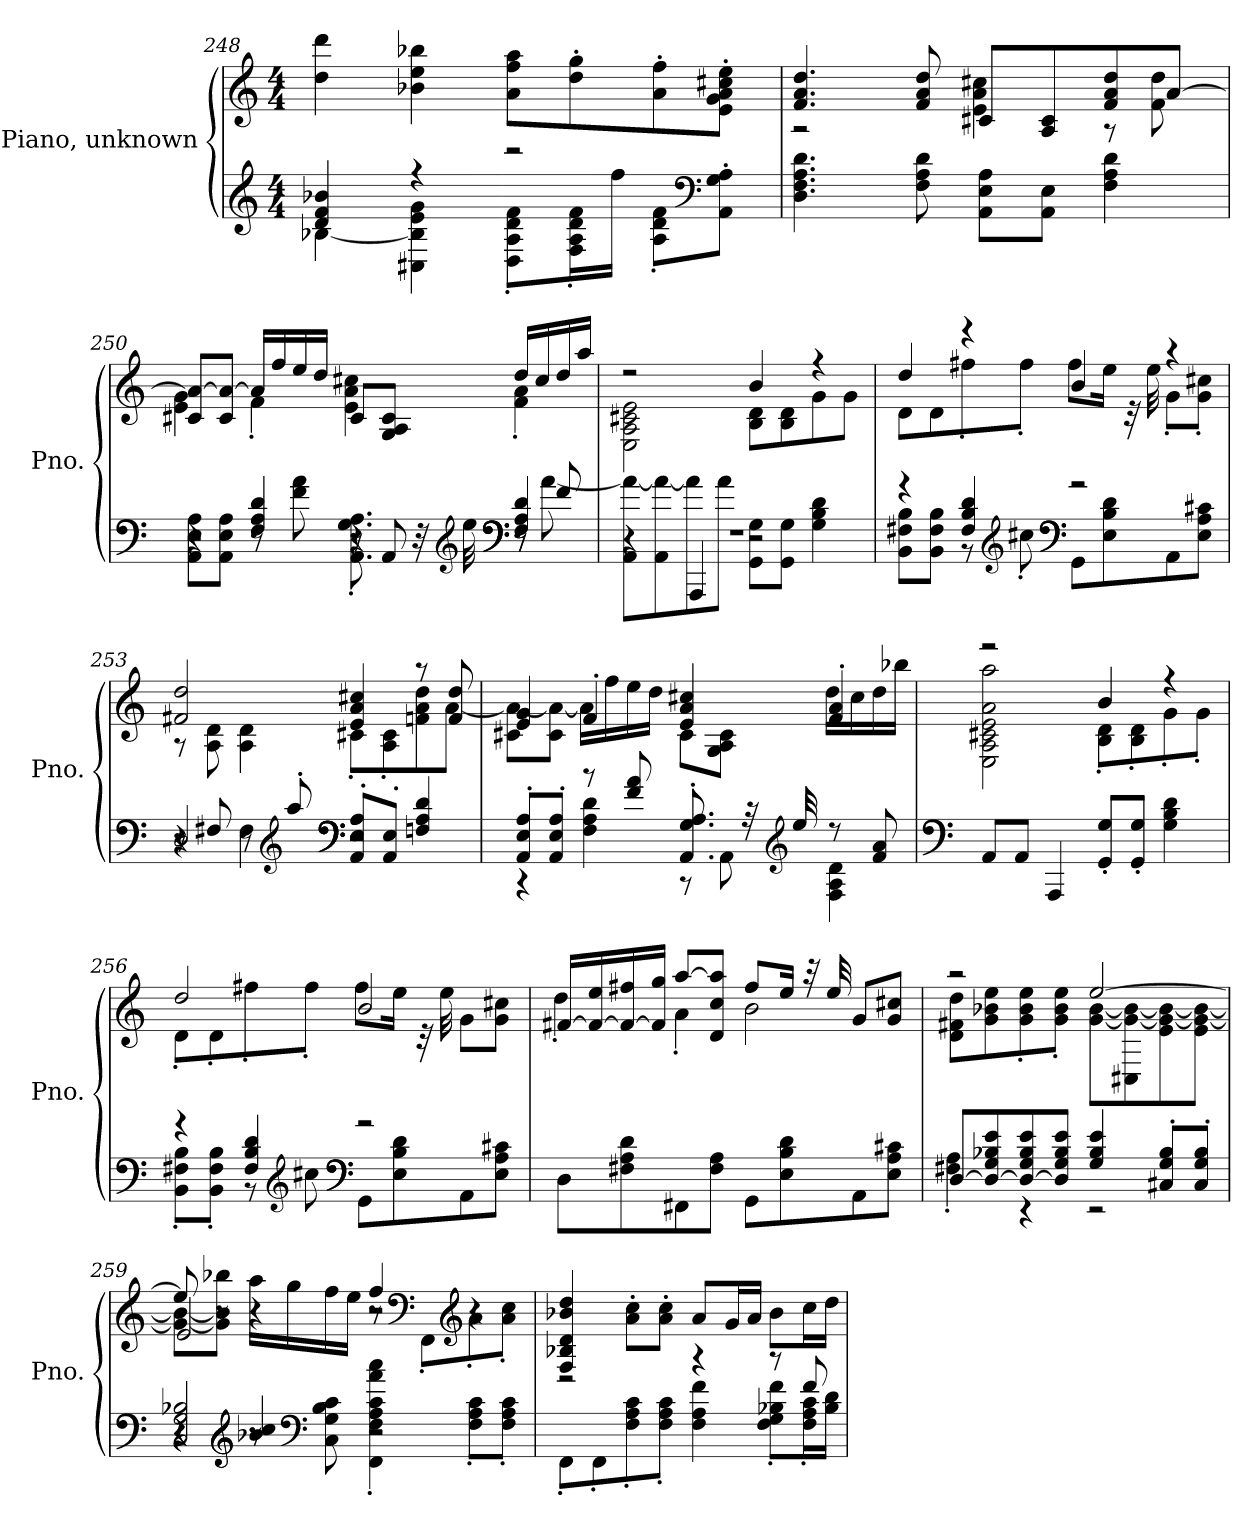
**kern	**kern
*part1	*part1
*staff2	*staff1
*I"Piano, unknown	*
*I'Pno.	*
!!LO:PB:g=z
*clefG2	*clefG2
*k[]	*k[]
*M4/4	*M4/4
=248	=248
*^	*
4d/ 4f/ 4b-X/	[4B-X\	4dd\ 4ddd\
4r	4C#X\ 4B-\] 4e\ 4g\	4b-X\ 4ee\ 4bb-X\
2r	8D\' 8A\' 8d\' 8f\'L	8a\ 8ff\ 8aa\L
.	16F\' 16A\' 16d\' 16f\'L	8dd\' 8gg\'
.	16ff\JJ	.
.	8A\' 8d\' 8f\'L	8a\' 8ff\'
*clefF4	*	*
.	8AA\' 8G\' 8A\'J	8e\' 8g\' 8a\' 8cc#X\' 8ee\'J
*v	*v	*
=249	=249
*	*^
4.D\ 4.F\ 4.A\ 4.d\	4.f/ 4.a/ 4.dd/	2r
8F\ 8A\ 8d\	8f/ 8a/ 8dd/	.
8AA\ 8E\ 8A\L	8c#X/L	4e\ 4a\ 4cc#X\
8AA\ 8E\J	8A/ 8c#/	.
4F\ 4A\ 4d\	8f/ 8a/ 8dd/	8r
.	[8a/J	8f\ 8dd\
=250	=250	=250
*^	*	*
*	*^	*	*
2r	8AA\ 8E\ 8A\L	4r	8c#X/ 8a/_L	4e\ 4g\
.	8AA\ 8E\ 8A\J	.	8c#/ 8a/_J	.
.	8r	4F/ 4A/ 4d/	16a/LL]	4f'\
.	.	.	16ff/	.
.	8f\ 8a\	.	16ee/	.
.	.	.	16dd/JJ	.
4r	8.AA\' 8.G\' 8.A\'	8r	8c#/L	4e\ 4a\ 4cc#X\
.	.	8AA/	8G/ 8A/ 8c#/J	.
.	32r	.	.	.
*clefG2	*	*	*	*
.	32ee\	.	.	.
*clefF4	*	*	*	*
8r	8r	4F/ 4A/ 4d/	16dd/LL	4f\' 4a\'
.	.	.	16cc#/	.
8f/	[8a\	.	16dd/	.
.	.	.	16aa/JJ	.
!!LO:LB:g=z	!!
=251	=251	=251	=251	=251
1r	8AA\ 8a\_L	4r	2r	2E\ 2A\ 2c#X\ 2e\
.	8AA\ 8a\_	.	.	.
.	8a\]	4AAA/	.	.
.	8a\J	.	.	.
.	8GG\ 8G\L	2r	4b/	8B\ 8d\L
.	8GG\ 8G\J	.	.	8B\ 8d\
.	4G\ 4B\ 4d\	.	4r	8g\
.	.	.	.	8g\J
*	*v	*v	*	*
=252	=252	=252	=252
4r	8BB\ 8F#X\ 8B\L	4dd/	8d\L
.	8BB\ 8F#\ 8B\J	.	8d\
4F#/ 4B/ 4d/	8r	4r	8ff#X'\
*clefG2	*	*	*
.	8cc#X'\	.	8ff#'\J
*clefF4	*	*	*
2r	8GG\L	4b/	8ff#\L
.	8E\ 8B\ 8d\	.	16ee\Jk
.	.	.	32r
.	.	.	32ee\
.	8AA\	4r	8g'\L
.	8E\ 8A\ 8c#X\J	.	8g\' 8cc#X\'J
=253	=253	=253	=253
*	*^	*	*
8r	4r	2D/	2f#X/ 2dd/	8r
8F#X/	.	.	.	8A\ 8d\
8r	4F#\	.	.	4A\ 4d\
*clefG2	*	*	*	*
8aa'/	.	.	.	.
*clefF4	*	*	*	*
8AA/' 8E/' 8A/'L	2r	2r	4e/ 4a/ 4cc#X/	8c#X'\L
8AA/' 8E/'J	.	.	.	8A\' 8c#\'
4Fn/ 4A/ 4d/	.	.	8r	8fn\ 8a\ 8dd\
.	.	.	8f/ 8dd/	[8a\J
*	*v	*v	*	*
!!LO:LB:g=z	!!
=254	=254	=254	=254
8AA/' 8E/' 8A/'L	4r	4e/ 4g/	8c#X\ 8a\_L
8AA/' 8E/' 8A/'J	.	.	8c#\ 8a\_J
8r	4F\ 4A\ 4d\	4f'/	16a\LL]
.	.	.	16ff\
8f/ 8a/	.	.	16ee\
.	.	.	16dd\JJ
8.AA/' 8.G/' 8.A/'	8r	4e/ 4a/ 4cc#X/	8c#\L
.	8AA\	.	8G\ 8A\ 8c#\J
32r	.	.	.
*clefG2	*	*	*
32ee/	.	.	.
8r	4F\ 4A\ 4d\	4f/' 4a/'	16dd\LL
.	.	.	16cc#\
8f/ 8a/	.	.	16dd\
.	.	.	16bb-X\JJ
*v	*v	*	*
=255	=255	=255
*clefF4	*	*
8AA/L	2r	2E\ 2A\ 2c#X\ 2e\ 2a\ 2aa\
8AA/J	.	.
4AAA/	.	.
8GG/' 8G/'L	4b/	8B\' 8d\'L
8GG/' 8G/'J	.	8B\' 8d\'
4G\ 4B\ 4d\	4r	8g'\
.	.	8g'\J
!!LO:LB:g=z	!!
=256	=256	=256
*^	*	*
4r	8BB\' 8F#X\' 8B\'L	2dd/	8d'\L
.	8BB\' 8F#\' 8B\'J	.	8d'\
4F#/ 4B/ 4d/	8r	.	8ff#X'\
*clefG2	*	*	*
.	8cc#X\	.	8ff#'\J
*clefF4	*	*	*
2r	8GG\L	2b/	8ff#\L
.	8E\ 8B\ 8d\	.	16ee\Jk
.	.	.	32r
.	.	.	32ee\
.	8AA\	.	8g\L
.	8E\ 8A\ 8c#X\J	.	8g\ 8cc#X\J
*v	*v	*	*
=257	=257	=257
8D\L	[16f#X/LL	4dd'\
.	16f#/_ 16ee/	.
8F#X\ 8A\ 8d\	16f#/_ 16ff#X/	.
.	16f#/] 16gg/JJ	.
8FF#X\	[8aa/L	4a'\
8F#\ 8A\J	8d/ 8cc/ 8aa/]J	.
8GG\L	8ff#/L	2b\
8E\ 8B\ 8d\	16ee/Jk	.
.	32r	.
.	32ee/	.
8AA\	8g/L	.
8E\ 8A\ 8c#X\J	8g/ 8cc#X/J	.
!!LO:LB:g=z	!!
=258	=258	=258
*^	*	*
[8D/L	4F#X\' 4A\'	2r	8d\ 8f#X\ 8dd\L
8D/_ 8G/ 8B-X/ 8e/	.	.	8g\ 8b-X\ 8ee\
8D/_ 8G/ 8B-/ 8e/	4r	.	8g\' 8b-\' 8ee\'
8D/] 8G/ 8B-/ 8e/J	.	.	8g\' 8b-\' 8ee\'J
4G/ 4B-/ 4e/	2r	[2ee/	[8g\ [8b-\L
.	.	.	8C#X\ 8g\_ 8b-\_
8C#X/' 8G/' 8B-/'L	.	.	8e\ 8g\_ 8b-\_
8C#/' 8G/' 8B-/'J	.	.	8e\ 8g\_ 8b-\_J
=259	=259	=259	=259
*	*^	*	*^
4r	4r	2C/ 2G/ 2B-X/	8ee/]	8g\_ 8b-\_L	2e/
.	.	.	8r	8g\] 8b-\] 8bb-X\J	.
*clefG2	*	*	*	*	*
4b-X/ 4cc/	8r	.	4r	16aa\LL	.
.	.	.	.	16gg\	.
*clefF4	*	*	*	*	*
.	8C\ 8G\ 8B-\ 8c\	.	.	16ff\	.
.	.	.	.	16ee\JJ	.
2r	4FF\' 4F\' 4A\' 4c\' 4a\' 4cc\'	2r	4ff/	8r	2r
*	*	*	*clefF4	*	*
.	.	.	.	8FF'\L	.
*	*	*	*clefG2	*	*
.	8F\' 8A\' 8c\'L	.	4r	8a'\	.
.	8F\' 8A\' 8c\'J	.	.	8a\' 8cc\'J	.
*	*v	*v	*	*	*
*	*	*v	*v	*v
!!LO:LB:g=z
=260	=260	=260
2r	8FF'\L	4F/ 4B-X/ 4d/ 4b-X/ 4dd/
.	8FF'\	.
.	8F\' 8A\' 8c\'	8a\' 8cc\'L
.	8F\' 8A\' 8c\'J	8a\' 8cc\'J
4r	4F\ 4A\ 4f\	8a/L
.	.	16g/L
.	.	16a/JJ
8r	8F\' 8G\' 8B-X\' 8f\'L	8b-\L
8f/	16F\' 16A\' 16c\'L	16cc\L
.	16B-\ 16d\JJ	16dd\JJ
*v	*v	*
=	=
*-	*-
